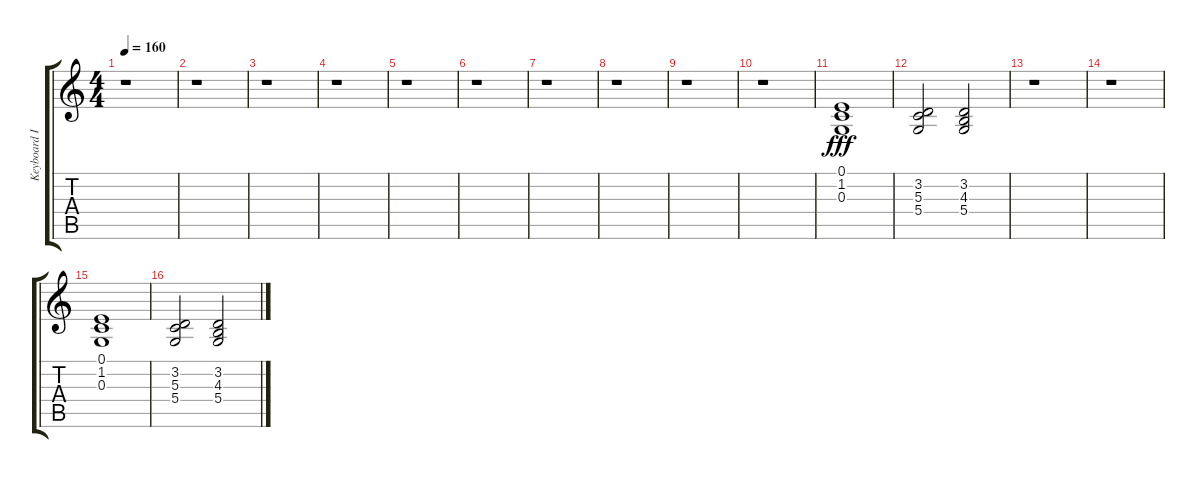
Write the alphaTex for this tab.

\track ("Keyboard Interludes" "Keyboard I") {instrument seashore}
\staff {score tabs}
\tuning (E4 B3 G3 D3 A2 E2) {hide}
\ts (4 4)
\tempo 160
\clef g2
\ks c
r.1{dy fff} |
r.1 |
r.1 |
r.1 |
r.1 |
r.1 |
r.1 |
r.1 |
r.1 |
r.1 |
(0.1 1.2 0.3).1 |
(3.2 5.3 5.4).2 (3.2 4.3 5.4).2 |
r.1 |
r.1 |
(0.1 1.2 0.3).1 |
(3.2 5.3 5.4).2 (3.2 4.3 5.4).2
